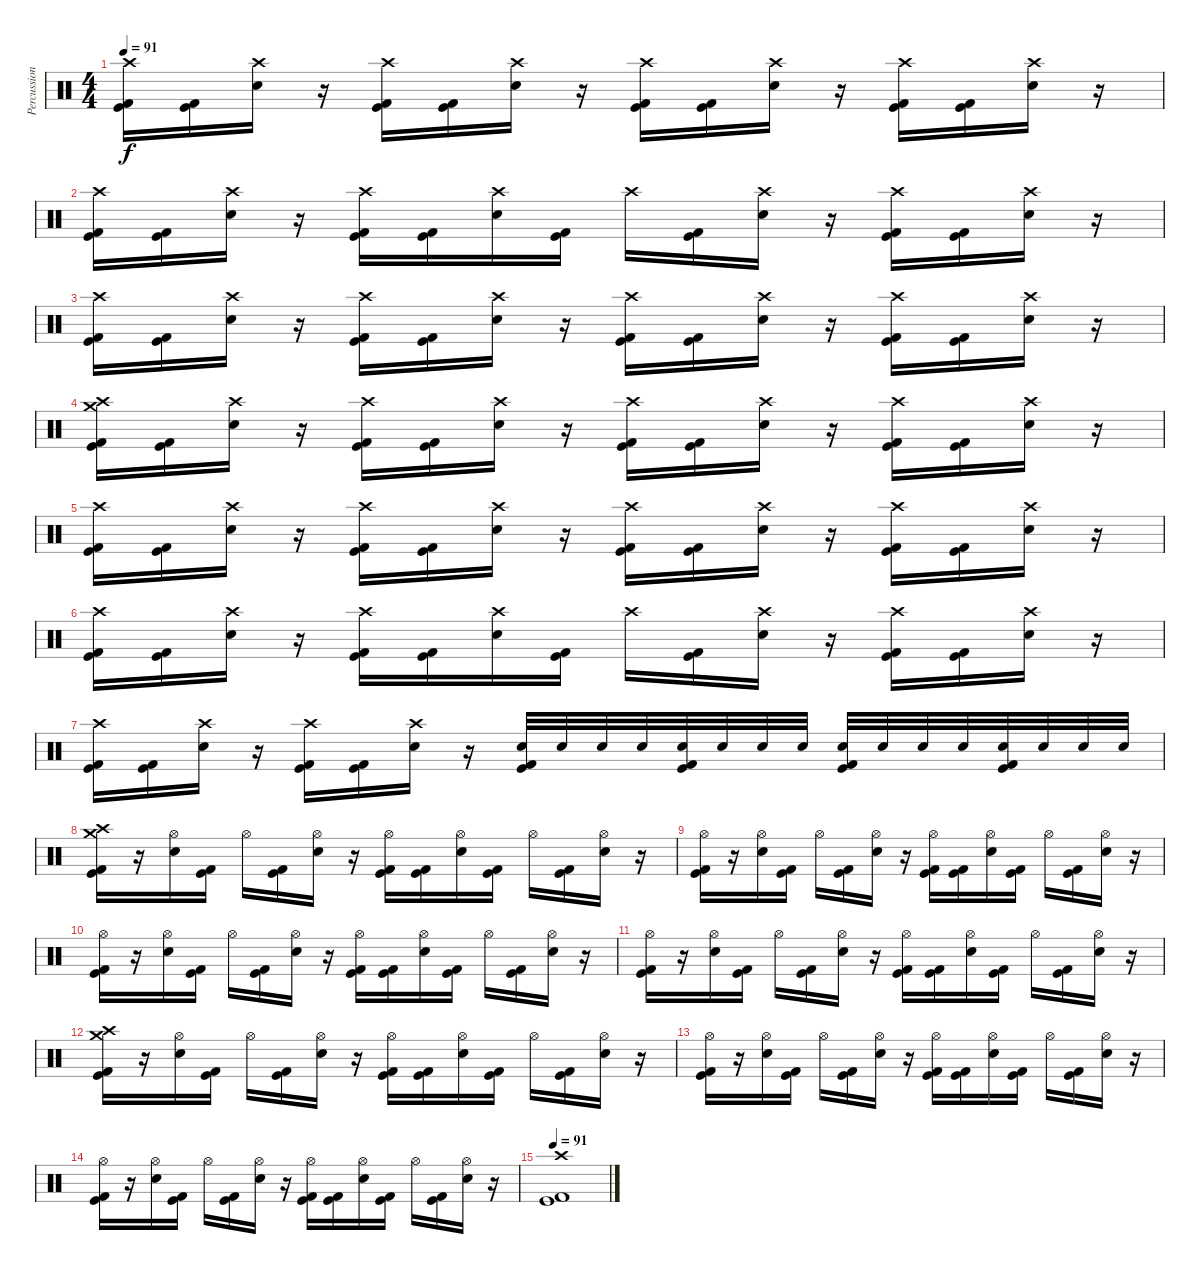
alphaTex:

\track ("Percussion" "Percussion") {instrument percussion}
\staff {score}
\articulation defaults
\ts (4 4)
\tempo 91
\clef neutral
\ks c
("Crash high (hit)" "Kick (hit)" "Kick (hit) 2").16{dy f} ("Kick (hit)" "Kick (hit) 2").16 ("Crash high (hit)" "Electric Snare (hit)").16 r.16 ("Crash high (hit)" "Kick (hit)" "Kick (hit) 2").16 ("Kick (hit)" "Kick (hit) 2").16 ("Crash high (hit)" "Electric Snare (hit)").16 r.16 ("Crash high (hit)" "Kick (hit)" "Kick (hit) 2").16 ("Kick (hit)" "Kick (hit) 2").16 ("Crash high (hit)" "Electric Snare (hit)").16 r.16 ("Crash high (hit)" "Kick (hit)" "Kick (hit) 2").16 ("Kick (hit)" "Kick (hit) 2").16 ("Crash high (hit)" "Electric Snare (hit)").16 r.16 |
("Crash high (hit)" "Kick (hit)" "Kick (hit) 2").16 ("Kick (hit)" "Kick (hit) 2").16 ("Crash high (hit)" "Electric Snare (hit)").16 r.16 ("Crash high (hit)" "Kick (hit)" "Kick (hit) 2").16 ("Kick (hit)" "Kick (hit) 2").16 ("Crash high (hit)" "Electric Snare (hit)").16 ("Kick (hit)" "Kick (hit) 2").16 "Crash high (hit)".16 ("Kick (hit)" "Kick (hit) 2").16 ("Crash high (hit)" "Electric Snare (hit)").16 r.16 ("Crash high (hit)" "Kick (hit)" "Kick (hit) 2").16 ("Kick (hit)" "Kick (hit) 2").16 ("Crash high (hit)" "Electric Snare (hit)").16 r.16 |
("Crash high (hit)" "Kick (hit)" "Kick (hit) 2").16 ("Kick (hit)" "Kick (hit) 2").16 ("Crash high (hit)" "Electric Snare (hit)").16 r.16 ("Crash high (hit)" "Kick (hit)" "Kick (hit) 2").16 ("Kick (hit)" "Kick (hit) 2").16 ("Crash high (hit)" "Electric Snare (hit)").16 r.16 ("Crash high (hit)" "Kick (hit)" "Kick (hit) 2").16 ("Kick (hit)" "Kick (hit) 2").16 ("Crash high (hit)" "Electric Snare (hit)").16 r.16 ("Crash high (hit)" "Kick (hit)" "Kick (hit) 2").16 ("Kick (hit)" "Kick (hit) 2").16 ("Crash high (hit)" "Electric Snare (hit)").16 r.16 |
("Crash high (hit)" "Crash medium (hit)" "Kick (hit)" "Kick (hit) 2").16 ("Kick (hit)" "Kick (hit) 2").16 ("Crash high (hit)" "Electric Snare (hit)").16 r.16 ("Crash high (hit)" "Kick (hit)" "Kick (hit) 2").16 ("Kick (hit)" "Kick (hit) 2").16 ("Crash high (hit)" "Electric Snare (hit)").16 r.16 ("Crash high (hit)" "Kick (hit)" "Kick (hit) 2").16 ("Kick (hit)" "Kick (hit) 2").16 ("Crash high (hit)" "Electric Snare (hit)").16 r.16 ("Crash high (hit)" "Kick (hit)" "Kick (hit) 2").16 ("Kick (hit)" "Kick (hit) 2").16 ("Crash high (hit)" "Electric Snare (hit)").16 r.16 |
("Crash high (hit)" "Kick (hit)" "Kick (hit) 2").16 ("Kick (hit)" "Kick (hit) 2").16 ("Crash high (hit)" "Electric Snare (hit)").16 r.16 ("Crash high (hit)" "Kick (hit)" "Kick (hit) 2").16 ("Kick (hit)" "Kick (hit) 2").16 ("Crash high (hit)" "Electric Snare (hit)").16 r.16 ("Crash high (hit)" "Kick (hit)" "Kick (hit) 2").16 ("Kick (hit)" "Kick (hit) 2").16 ("Crash high (hit)" "Electric Snare (hit)").16 r.16 ("Crash high (hit)" "Kick (hit)" "Kick (hit) 2").16 ("Kick (hit)" "Kick (hit) 2").16 ("Crash high (hit)" "Electric Snare (hit)").16 r.16 |
("Crash high (hit)" "Kick (hit)" "Kick (hit) 2").16 ("Kick (hit)" "Kick (hit) 2").16 ("Crash high (hit)" "Electric Snare (hit)").16 r.16 ("Crash high (hit)" "Kick (hit)" "Kick (hit) 2").16 ("Kick (hit)" "Kick (hit) 2").16 ("Crash high (hit)" "Electric Snare (hit)").16 ("Kick (hit)" "Kick (hit) 2").16 "Crash high (hit)".16 ("Kick (hit)" "Kick (hit) 2").16 ("Crash high (hit)" "Electric Snare (hit)").16 r.16 ("Crash high (hit)" "Kick (hit)" "Kick (hit) 2").16 ("Kick (hit)" "Kick (hit) 2").16 ("Crash high (hit)" "Electric Snare (hit)").16 r.16 |
("Crash high (hit)" "Kick (hit)" "Kick (hit) 2").16 ("Kick (hit)" "Kick (hit) 2").16 ("Crash high (hit)" "Electric Snare (hit)").16 r.16 ("Crash high (hit)" "Kick (hit)" "Kick (hit) 2").16 ("Kick (hit)" "Kick (hit) 2").16 ("Crash high (hit)" "Electric Snare (hit)").16 r.16 ("Electric Snare (hit)" "Kick (hit)" "Kick (hit) 2").32 "Electric Snare (hit)".32 "Electric Snare (hit)".32 "Electric Snare (hit)".32 ("Electric Snare (hit)" "Kick (hit)" "Kick (hit) 2").32 "Electric Snare (hit)".32 "Electric Snare (hit)".32 "Electric Snare (hit)".32 ("Electric Snare (hit)" "Kick (hit)" "Kick (hit) 2").32 "Electric Snare (hit)".32 "Electric Snare (hit)".32 "Electric Snare (hit)".32 ("Electric Snare (hit)" "Kick (hit)" "Kick (hit) 2").32 "Electric Snare (hit)".32 "Electric Snare (hit)".32 "Electric Snare (hit)".32 |
("Crash high (hit)" "Crash medium (hit)" "Kick (hit)" "Kick (hit) 2").16 r.16 ("Hi-Hat (open)" "Electric Snare (hit)").16 ("Kick (hit)" "Kick (hit) 2").16 "Hi-Hat (open)".16 ("Kick (hit)" "Kick (hit) 2").16 ("Hi-Hat (open)" "Electric Snare (hit)").16 r.16 ("Hi-Hat (open)" "Kick (hit)" "Kick (hit) 2").16 ("Kick (hit)" "Kick (hit) 2").16 ("Hi-Hat (open)" "Electric Snare (hit)").16 ("Kick (hit)" "Kick (hit) 2").16 "Hi-Hat (open)".16 ("Kick (hit)" "Kick (hit) 2").16 ("Hi-Hat (open)" "Electric Snare (hit)").16 r.16 |
("Hi-Hat (open)" "Kick (hit)" "Kick (hit) 2").16 r.16 ("Hi-Hat (open)" "Electric Snare (hit)").16 ("Kick (hit)" "Kick (hit) 2").16 "Hi-Hat (open)".16 ("Kick (hit)" "Kick (hit) 2").16 ("Hi-Hat (open)" "Electric Snare (hit)").16 r.16 ("Hi-Hat (open)" "Kick (hit)" "Kick (hit) 2").16 ("Kick (hit)" "Kick (hit) 2").16 ("Hi-Hat (open)" "Electric Snare (hit)").16 ("Kick (hit)" "Kick (hit) 2").16 "Hi-Hat (open)".16 ("Kick (hit)" "Kick (hit) 2").16 ("Hi-Hat (open)" "Electric Snare (hit)").16 r.16 |
("Hi-Hat (open)" "Kick (hit)" "Kick (hit) 2").16 r.16 ("Hi-Hat (open)" "Electric Snare (hit)").16 ("Kick (hit)" "Kick (hit) 2").16 "Hi-Hat (open)".16 ("Kick (hit)" "Kick (hit) 2").16 ("Hi-Hat (open)" "Electric Snare (hit)").16 r.16 ("Hi-Hat (open)" "Kick (hit)" "Kick (hit) 2").16 ("Kick (hit)" "Kick (hit) 2").16 ("Hi-Hat (open)" "Electric Snare (hit)").16 ("Kick (hit)" "Kick (hit) 2").16 "Hi-Hat (open)".16 ("Kick (hit)" "Kick (hit) 2").16 ("Hi-Hat (open)" "Electric Snare (hit)").16 r.16 |
("Hi-Hat (open)" "Kick (hit)" "Kick (hit) 2").16 r.16 ("Hi-Hat (open)" "Electric Snare (hit)").16 ("Kick (hit)" "Kick (hit) 2").16 "Hi-Hat (open)".16 ("Kick (hit)" "Kick (hit) 2").16 ("Hi-Hat (open)" "Electric Snare (hit)").16 r.16 ("Hi-Hat (open)" "Kick (hit)" "Kick (hit) 2").16 ("Kick (hit)" "Kick (hit) 2").16 ("Hi-Hat (open)" "Electric Snare (hit)").16 ("Kick (hit)" "Kick (hit) 2").16 "Hi-Hat (open)".16 ("Kick (hit)" "Kick (hit) 2").16 ("Hi-Hat (open)" "Electric Snare (hit)").16 r.16 |
("Crash high (hit)" "Crash medium (hit)" "Kick (hit)" "Kick (hit) 2").16 r.16 ("Hi-Hat (open)" "Electric Snare (hit)").16 ("Kick (hit)" "Kick (hit) 2").16 "Hi-Hat (open)".16 ("Kick (hit)" "Kick (hit) 2").16 ("Hi-Hat (open)" "Electric Snare (hit)").16 r.16 ("Hi-Hat (open)" "Kick (hit)" "Kick (hit) 2").16 ("Kick (hit)" "Kick (hit) 2").16 ("Hi-Hat (open)" "Electric Snare (hit)").16 ("Kick (hit)" "Kick (hit) 2").16 "Hi-Hat (open)".16 ("Kick (hit)" "Kick (hit) 2").16 ("Hi-Hat (open)" "Electric Snare (hit)").16 r.16 |
("Hi-Hat (open)" "Kick (hit)" "Kick (hit) 2").16 r.16 ("Hi-Hat (open)" "Electric Snare (hit)").16 ("Kick (hit)" "Kick (hit) 2").16 "Hi-Hat (open)".16 ("Kick (hit)" "Kick (hit) 2").16 ("Hi-Hat (open)" "Electric Snare (hit)").16 r.16 ("Hi-Hat (open)" "Kick (hit)" "Kick (hit) 2").16 ("Kick (hit)" "Kick (hit) 2").16 ("Hi-Hat (open)" "Electric Snare (hit)").16 ("Kick (hit)" "Kick (hit) 2").16 "Hi-Hat (open)".16 ("Kick (hit)" "Kick (hit) 2").16 ("Hi-Hat (open)" "Electric Snare (hit)").16 r.16 |
("Hi-Hat (open)" "Kick (hit)" "Kick (hit) 2").16 r.16 ("Hi-Hat (open)" "Electric Snare (hit)").16 ("Kick (hit)" "Kick (hit) 2").16 "Hi-Hat (open)".16 ("Kick (hit)" "Kick (hit) 2").16 ("Hi-Hat (open)" "Electric Snare (hit)").16 r.16 ("Hi-Hat (open)" "Kick (hit)" "Kick (hit) 2").16 ("Kick (hit)" "Kick (hit) 2").16 ("Hi-Hat (open)" "Electric Snare (hit)").16 ("Kick (hit)" "Kick (hit) 2").16 "Hi-Hat (open)".16 ("Kick (hit)" "Kick (hit) 2").16 ("Hi-Hat (open)" "Electric Snare (hit)").16 r.16 |
\tempo 91
("Crash high (hit)" "Kick (hit)" "Kick (hit) 2").1
